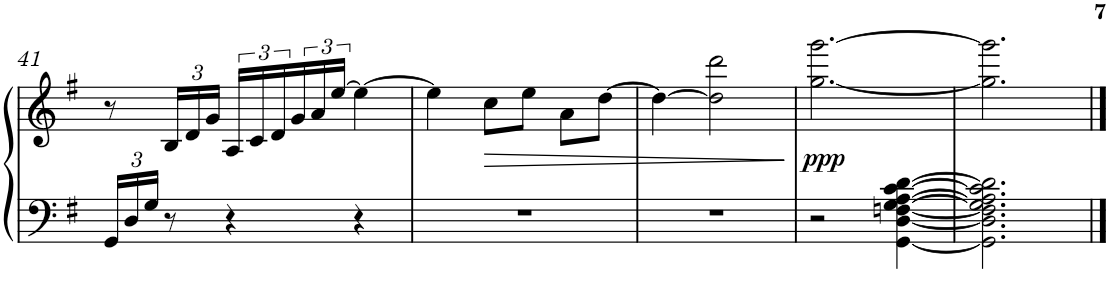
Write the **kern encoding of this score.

**kern	**kern	**dynam
*part1	*part1	*part1
*staff2	*staff1	*staff1/2
*I"Grand Piano	*	*
*I'Pno.	*	*
!!LO:PB:g=z
*clefF4	*clefG2	*
*k[f#]	*k[f#]	*
*G:	*G:	*
*M3/4	*M3/4	*
*Xbrackettup	*	*
=41	=41	=41
24GG/LL	8r	.
24D/	.	.
24G/JJ	.	.
*	*Xbrackettup	*
8r	24B/LL	.
.	24d/	.
.	24g/JJ	.
*	*brackettup	*
4r	24A/LL	.
.	24c/	.
.	24d/	.
.	24g/	.
.	24a/	.
.	[24ee/JJ	.
4r	4ee\_	.
=42	=42	=42
2.r	4ee\]	.
!	!	!LO:HP:b
.	8cc\L	>
.	8ee\J	.
.	8a\L	.
.	[8dd\J	.
=43	=43	=43
2.r	4dd\_	.
.	2dd\] 2ddd\	.
.	.	]
=44	=44	=44
!	!	!LO:DY:b
2r	[2.gg\ [2.ggg\	ppp
[4GG\ [4D\ [4Fn\ [4G\ [4A\ [4c\ [4d\	.	.
=45	=45	=45
2.GG\] 2.D\] 2.F\] 2.G\] 2.A\] 2.c\] 2.d\]	2.gg\] 2.ggg\]	.
==	==	==
*-	*-	*-
